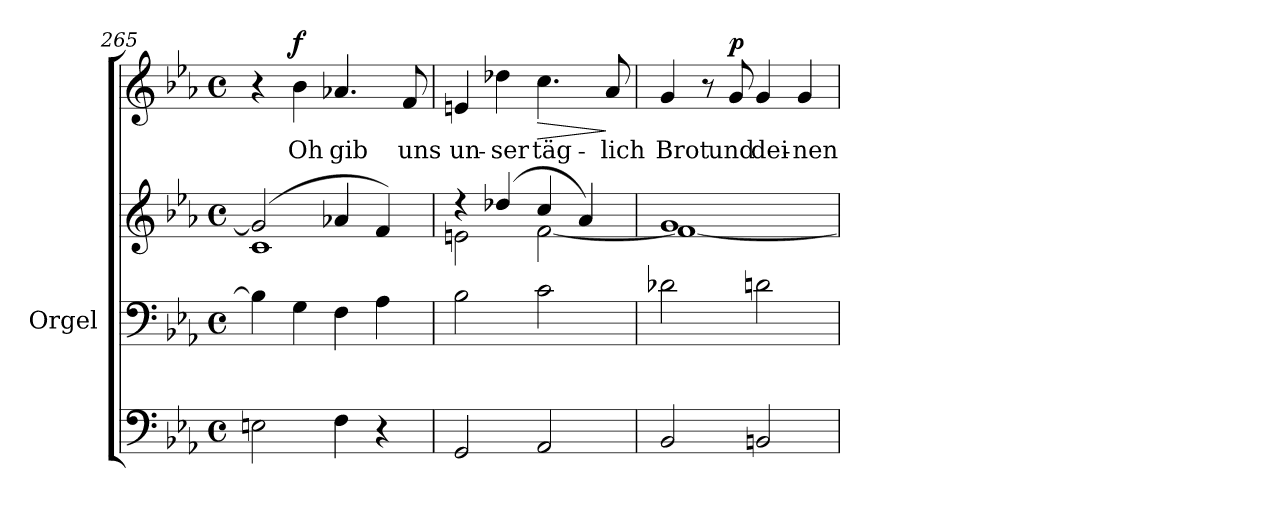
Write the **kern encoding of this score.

**kern	**kern	**kern	**kern	**text	**dynam
*part3	*part2	*part2	*part1	*part1	*part1
*staff4	*staff3	*staff2	*staff1	*staff1	*staff1
*	*I"Orgel	*	*	*	*
*	*I'Org.	*	*	*	*
!!LO:LB:g=z
*clefF4	*clefF4	*clefG2	*clefG2	*	*
*k[b-e-a-]	*k[b-e-a-]	*k[b-e-a-]	*k[b-e-a-]	*	*
*E-:	*E-:	*E-:	*E-:	*	*
*M4/4	*M4/4	*M4/4	*M4/4	*	*
*met(c)	*met(c)	*met(c)	*met(c)	*	*
=265	=265	=265	=265	=265	=265
*	*	*^	*	*	*
2En\	4B-\]	(2g/]	1c	4r	.	.
!	!	!	!	!	!LO:LY:b	!LO:DY:a
.	4G\	.	.	4b-\	Oh	f
!	!	!	!	!	!LO:LY:b	!
4F\	4F\	4a-X/	.	4.a-X/	gib	.
4r	4A-\	4f/)	.	.	.	.
!	!	!	!	!	!LO:LY:b	!
.	.	.	.	8f/	uns	.
=266	=266	=266	=266	=266	=266	=266
!	!	!	!	!	!LO:LY:b	!
2GG/	2B-\	4rdd	2en\	4en/	un-	.
!	!	!	!	!	!LO:LY:b	!
.	.	(4dd-X/	.	4dd-X\	-ser	.
!	!	!	!	!	!LO:LY:b	!LO:HP:b
2AA-/	2c\	4cc/	[<2f\	4.cc\	täg-	>
.	.	4a-/)	.	.	.	.
!	!	!	!	!	!LO:LY:b	!
.	.	.	.	8a-/	-lich	]
=267	=267	=267	=267	=267	=267	=267
!	!	!	!	!	!LO:LY:b	!
2BB-/	2d-X\	1g	1f_	4g/	Brot	.
.	.	.	.	8r	.	.
!	!	!	!	!	!LO:LY:b	!LO:DY:a
.	.	.	.	8g/	und	p
!	!	!	!	!	!LO:LY:b	!
2BBn/	2dn\	.	.	4g/	dei-	.
!	!	!	!	!	!LO:LY:b	!
.	.	.	.	4g/	-nen	.
*	*	*v	*v	*	*	*
=	=	=	=	=	=
*-	*-	*-	*-	*-	*-
